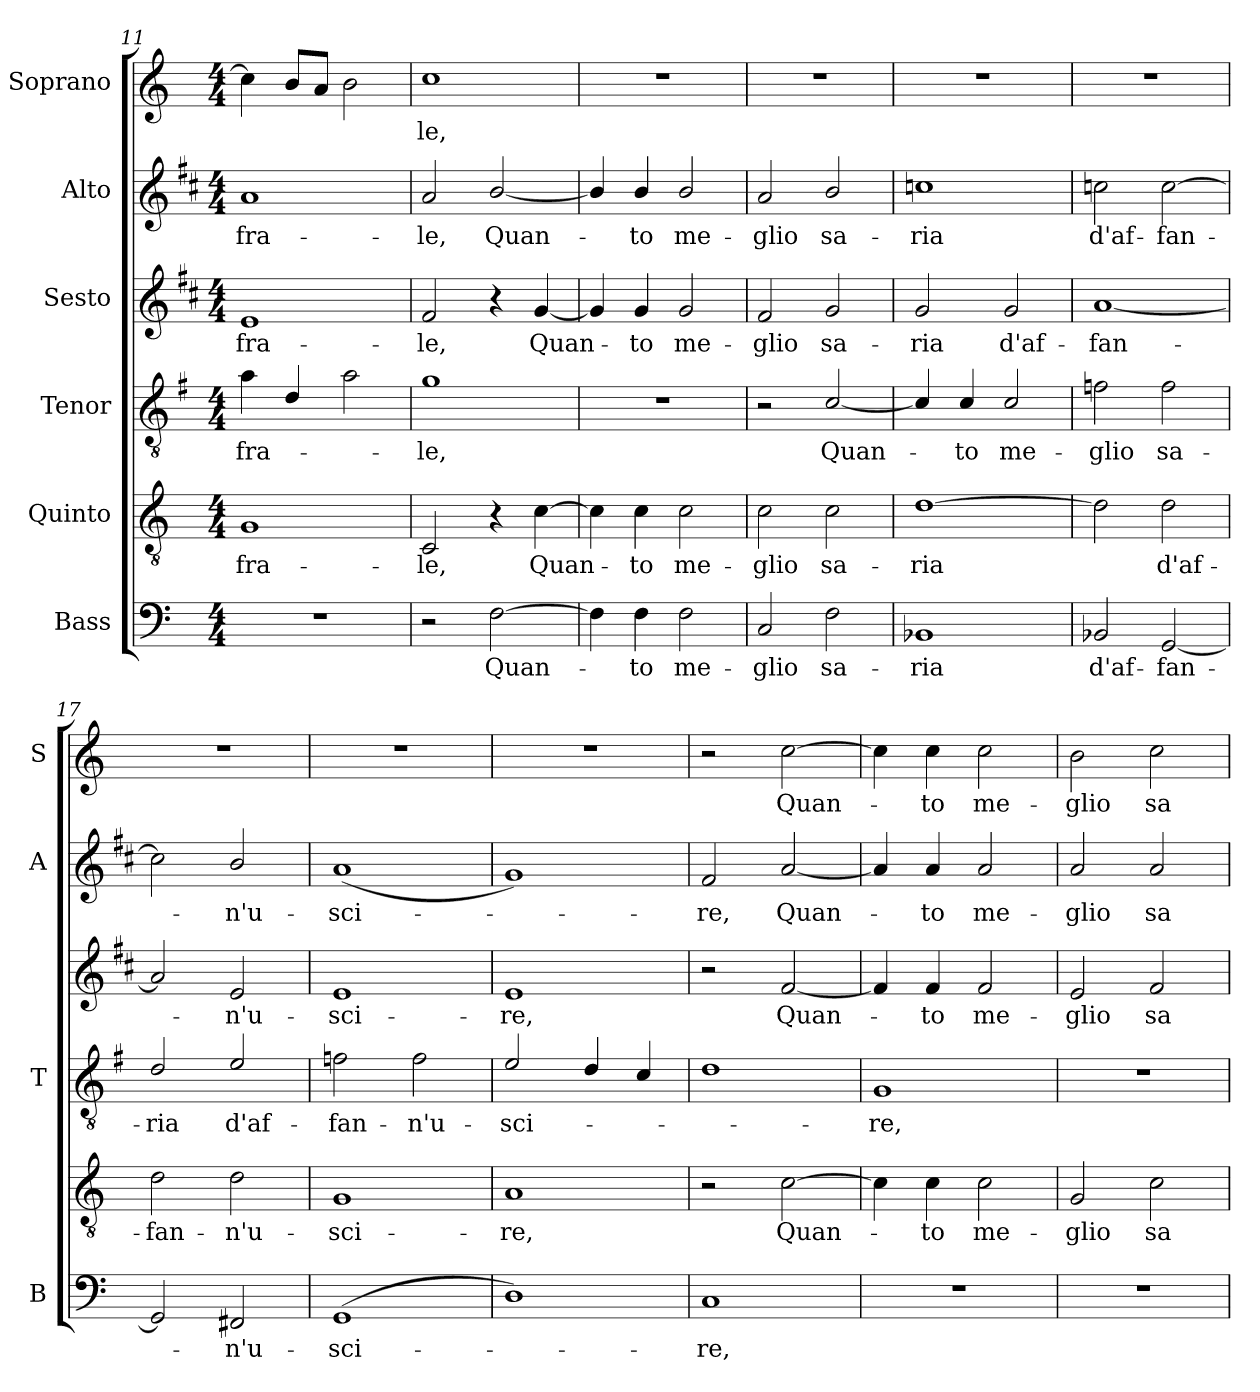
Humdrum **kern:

**kern	**text	**kern	**text	**kern	**text	**kern	**text	**kern	**text	**kern	**text
*part6	*part6	*part5	*part5	*part4	*part4	*part3	*part3	*part2	*part2	*part1	*part1
*staff6	*staff6	*staff5	*staff5	*staff4	*staff4	*staff3	*staff3	*staff2	*staff2	*staff1	*staff1
*I"Bass	*	*I"Quinto	*	*I"Tenor	*	*I"Sesto	*	*I"Alto	*	*I"Soprano	*
*I'B	*	*	*	*I'T	*	*	*	*I'A	*	*I'S	*
*clefF4	*	*clefGv2	*	*clefGv2	*	*clefG2	*	*clefG2	*	*clefG2	*
*	*	*	*	*ITrd4c7	*	*ITrd1c2	*	*ITrd1c2	*	*	*
*k[]	*	*k[]	*	*k[]	*	*k[]	*	*k[]	*	*k[]	*
*C:	*	*C:	*	*C:	*	*C:	*	*C:	*	*C:	*
*M4/4	*	*M4/4	*	*M4/4	*	*M4/4	*	*M4/4	*	*M4/4	*
=11	=11	=11	=11	=11	=11	=11	=11	=11	=11	=11	=11
!	!	!	!LO:LY:b	!	!LO:LY:b	!	!LO:LY:b	!	!LO:LY:b	!	!
1r	.	1G	fra-	4d\	fra-	1d	fra-	1g	fra-	4cc\]	.
.	.	.	.	4G/	.	.	.	.	.	8b/L	.
.	.	.	.	.	.	.	.	.	.	8a/J	.
.	.	.	.	2d\	.	.	.	.	.	2b\	.
=12	=12	=12	=12	=12	=12	=12	=12	=12	=12	=12	=12
!	!	!	!LO:LY:b	!	!LO:LY:b	!	!LO:LY:b	!	!LO:LY:b	!	!LO:LY:b
2r	.	2C/	-le,	1c	-le,	2e/	-le,	2g/	-le,	1cc	-le,
!	!LO:LY:b	!	!	!	!	!	!	!	!LO:LY:b	!	!
[2F\	Quan-	4r	.	.	.	4r	.	[2a/	Quan-	.	.
!	!	!	!LO:LY:b	!	!	!	!LO:LY:b	!	!	!	!
.	.	[4c\	Quan-	.	.	[4f/	Quan-	.	.	.	.
=13	=13	=13	=13	=13	=13	=13	=13	=13	=13	=13	=13
4F\]	.	4c\]	.	1r	.	4f/]	.	4a/]	.	1r	.
!	!LO:LY:b	!	!LO:LY:b	!	!	!	!LO:LY:b	!	!LO:LY:b	!	!
4F\	-to	4c\	-to	.	.	4f/	-to	4a/	-to	.	.
!	!LO:LY:b	!	!LO:LY:b	!	!	!	!LO:LY:b	!	!LO:LY:b	!	!
2F\	me-	2c\	me-	.	.	2f/	me-	2a/	me-	.	.
=14	=14	=14	=14	=14	=14	=14	=14	=14	=14	=14	=14
!	!LO:LY:b	!	!LO:LY:b	!	!	!	!LO:LY:b	!	!LO:LY:b	!	!
2C/	-glio	2c\	-glio	2r	.	2e/	-glio	2g/	-glio	1r	.
!	!LO:LY:b	!	!LO:LY:b	!	!LO:LY:b	!	!LO:LY:b	!	!LO:LY:b	!	!
2F\	sa-	2c\	sa-	[2F/	Quan-	2f/	sa-	2a/	sa-	.	.
=15	=15	=15	=15	=15	=15	=15	=15	=15	=15	=15	=15
!	!LO:LY:b	!	!LO:LY:b	!	!	!	!LO:LY:b	!	!LO:LY:b	!	!
1BB-X	-ria	[1d	-ria	4F/]	.	2f/	-ria	1b-X	-ria	1r	.
!	!	!	!	!	!LO:LY:b	!	!	!	!	!	!
.	.	.	.	4F/	-to	.	.	.	.	.	.
!	!	!	!	!	!LO:LY:b	!	!LO:LY:b	!	!	!	!
.	.	.	.	2F/	me-	2f/	d'af-	.	.	.	.
=16	=16	=16	=16	=16	=16	=16	=16	=16	=16	=16	=16
!	!LO:LY:b	!	!	!	!LO:LY:b	!	!LO:LY:b	!	!LO:LY:b	!	!
2BB-X/	d'af-	2d\]	.	2B-X\	-glio	[1g	-fan-	2b-X\	d'af-	1r	.
!	!LO:LY:b	!	!LO:LY:b	!	!LO:LY:b	!	!	!	!LO:LY:b	!	!
[2GG/	-fan-	2d\	d'af-	2B-\	sa-	.	.	[2b-\	-fan-	.	.
=17	=17	=17	=17	=17	=17	=17	=17	=17	=17	=17	=17
!	!	!	!LO:LY:b	!	!LO:LY:b	!	!	!	!	!	!
2GG/]	.	2d\	-fan-	2G/	-ria	2g/]	.	2b-\]	.	1r	.
!	!LO:LY:b	!	!LO:LY:b	!	!LO:LY:b	!	!LO:LY:b	!	!LO:LY:b	!	!
2FF#X/	-n'u-	2d\	-n'u-	2A/	d'af-	2d/	-n'u-	2a/	-n'u-	.	.
!!LO:PB:g=z
=18	=18	=18	=18	=18	=18	=18	=18	=18	=18	=18	=18
!	!LO:LY:b	!	!LO:LY:b	!	!LO:LY:b	!	!LO:LY:b	!	!LO:LY:b	!	!
(>1GG	-sci-	1G	-sci-	2B-X\	-fan-	1d	-sci-	(<1g	-sci-	1r	.
!	!	!	!	!	!LO:LY:b	!	!	!	!	!	!
.	.	.	.	2B-\	-n'u-	.	.	.	.	.	.
=19	=19	=19	=19	=19	=19	=19	=19	=19	=19	=19	=19
!	!	!	!LO:LY:b	!	!LO:LY:b	!	!LO:LY:b	!	!	!	!
1D)	.	1A	-re,	2A/	-sci-	1d	-re,	1f)	.	1r	.
.	.	.	.	4G/	.	.	.	.	.	.	.
.	.	.	.	4F/	.	.	.	.	.	.	.
=20	=20	=20	=20	=20	=20	=20	=20	=20	=20	=20	=20
!	!LO:LY:b	!	!	!	!	!	!	!	!LO:LY:b	!	!
1C	-re,	2r	.	1G	.	2r	.	2e/	-re,	2r	.
!	!	!	!LO:LY:b	!	!	!	!LO:LY:b	!	!LO:LY:b	!	!LO:LY:b
.	.	[2c\	Quan-	.	.	[2e/	Quan-	[2g/	Quan-	[2cc\	Quan-
=21	=21	=21	=21	=21	=21	=21	=21	=21	=21	=21	=21
!	!	!	!	!	!LO:LY:b	!	!	!	!	!	!
1r	.	4c\]	.	1C	-re,	4e/]	.	4g/]	.	4cc\]	.
!	!	!	!LO:LY:b	!	!	!	!LO:LY:b	!	!LO:LY:b	!	!LO:LY:b
.	.	4c\	-to	.	.	4e/	-to	4g/	-to	4cc\	-to
!	!	!	!LO:LY:b	!	!	!	!LO:LY:b	!	!LO:LY:b	!	!LO:LY:b
.	.	2c\	me-	.	.	2e/	me-	2g/	me-	2cc\	me-
=22	=22	=22	=22	=22	=22	=22	=22	=22	=22	=22	=22
!	!	!	!LO:LY:b	!	!	!	!LO:LY:b	!	!LO:LY:b	!	!LO:LY:b
1r	.	2G/	-glio	1r	.	2d/	-glio	2g/	-glio	2b\	-glio
!	!	!	!LO:LY:b	!	!	!	!LO:LY:b	!	!LO:LY:b	!	!LO:LY:b
.	.	2c\	sa-	.	.	2e/	sa-	2g/	sa-	2cc\	sa-
=	=	=	=	=	=	=	=	=	=	=	=
*-	*-	*-	*-	*-	*-	*-	*-	*-	*-	*-	*-
